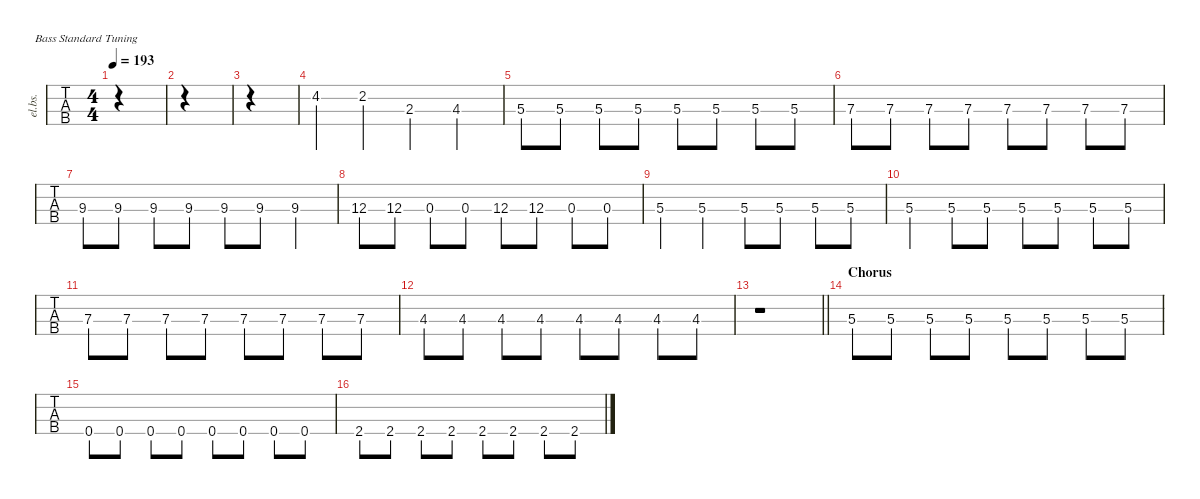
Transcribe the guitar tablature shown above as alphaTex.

\defaultSystemsLayout 4
\hideDynamics
\bracketExtendMode nobrackets
\track ("山田リョウ" "el.bs.") {instrument electricbassfinger}
\staff {tabs}
\tuning (G2 D2 A1 E1)
\ts (4 4)
\tempo 193
\clef f4
\ks a
|
|
|
4.2{acc #}.4 2.2{acc forcenatural}.4 2.3{acc forcenatural}.4 4.3{acc #}.4 |
5.3{acc forcenatural}.8 5.3{acc forcenatural}.8 5.3{acc forcenatural}.8 5.3{acc forcenatural}.8 5.3{acc forcenatural}.8 5.3{acc forcenatural}.8 5.3{acc forcenatural}.8 5.3{acc forcenatural}.8 |
7.3{acc forcenatural}.8 7.3{acc forcenatural}.8 7.3{acc forcenatural}.8 7.3{acc forcenatural}.8 7.3{acc forcenatural}.8 7.3{acc forcenatural}.8 7.3{acc forcenatural}.8 7.3{acc forcenatural}.8 |
9.3{acc #}.8 9.3{acc #}.8 9.3{acc #}.8 9.3{acc #}.8 9.3{acc #}.8 9.3{acc #}.8 9.3{acc #}.4 |
12.3{acc forcenatural}.8 12.3{acc forcenatural}.8 0.3{acc forcenatural}.8 0.3{acc forcenatural}.8 12.3{acc forcenatural}.8 12.3{acc forcenatural}.8 0.3{acc forcenatural}.8 0.3{acc forcenatural}.8 |
5.3{acc forcenatural}.4 5.3{acc forcenatural}.4 5.3{acc forcenatural}.8 5.3{acc forcenatural}.8 5.3{acc forcenatural}.8 5.3{acc forcenatural}.8 |
5.3{acc forcenatural}.4 5.3{acc forcenatural}.8 5.3{acc forcenatural}.8 5.3{acc forcenatural}.8 5.3{acc forcenatural}.8 5.3{acc forcenatural}.8 5.3{acc forcenatural}.8 |
7.3{acc forcenatural}.8 7.3{acc forcenatural}.8 7.3{acc forcenatural}.8 7.3{acc forcenatural}.8 7.3{acc forcenatural}.8 7.3{acc forcenatural}.8 7.3{acc forcenatural}.8 7.3{acc forcenatural}.8 |
4.3{acc #}.8 4.3{acc #}.8 4.3{acc #}.8 4.3{acc #}.8 4.3{acc #}.8 4.3{acc #}.8 4.3{acc #}.8 4.3{acc #}.8 |
\barLineRight lightlight
r.1 |
\section ("" "Chorus")
5.3{acc forcenatural}.8 5.3{acc forcenatural}.8 5.3{acc forcenatural}.8 5.3{acc forcenatural}.8 5.3{acc forcenatural}.8 5.3{acc forcenatural}.8 5.3{acc forcenatural}.8 5.3{acc forcenatural}.8 |
0.4{acc forcenatural}.8 0.4{acc forcenatural}.8 0.4{acc forcenatural}.8 0.4{acc forcenatural}.8 0.4{acc forcenatural}.8 0.4{acc forcenatural}.8 0.4{acc forcenatural}.8 0.4{acc forcenatural}.8 |
2.4{acc #}.8 2.4{acc #}.8 2.4{acc #}.8 2.4{acc #}.8 2.4{acc #}.8 2.4{acc #}.8 2.4{acc #}.8 2.4{acc #}.8
